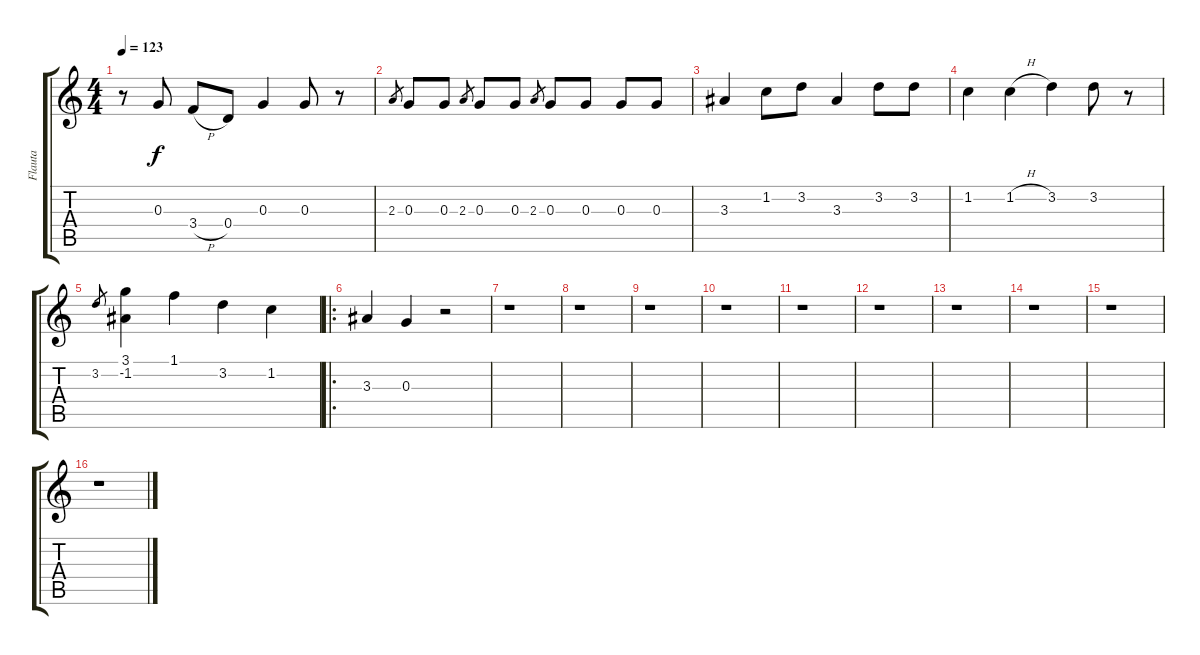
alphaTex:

\track ("Flauta" "Flauta") {instrument recorder}
\staff {score tabs}
\tuning (E5 B4 G4 D4 A3 E3) {hide}
\ts (4 4)
\tempo 123
\clef g2
\ks c
r.8{dy f} 0.3.8 3.4{h}.8 0.4.8 0.3.4 0.3.8 r.8 |
2.3.8{gr} 0.3.8 0.3.8 2.3.8{gr} 0.3.8 0.3.8 2.3.8{gr} 0.3.8 0.3.8 0.3.8 0.3.8 |
3.3.4 1.2.8 3.2.8 3.3.4 3.2.8 3.2.8 |
1.2.4 1.2{h}.4 3.2.4 3.2.8 r.8 |
3.2.8{gr} (3.1 -1.2).4 1.1.4 3.2.4 1.2.4 |
\ro
3.3.4 0.3.4 r.2 |
r.1 |
r.1 |
r.1 |
r.1 |
r.1 |
r.1 |
r.1 |
r.1 |
r.1 |
r.1
